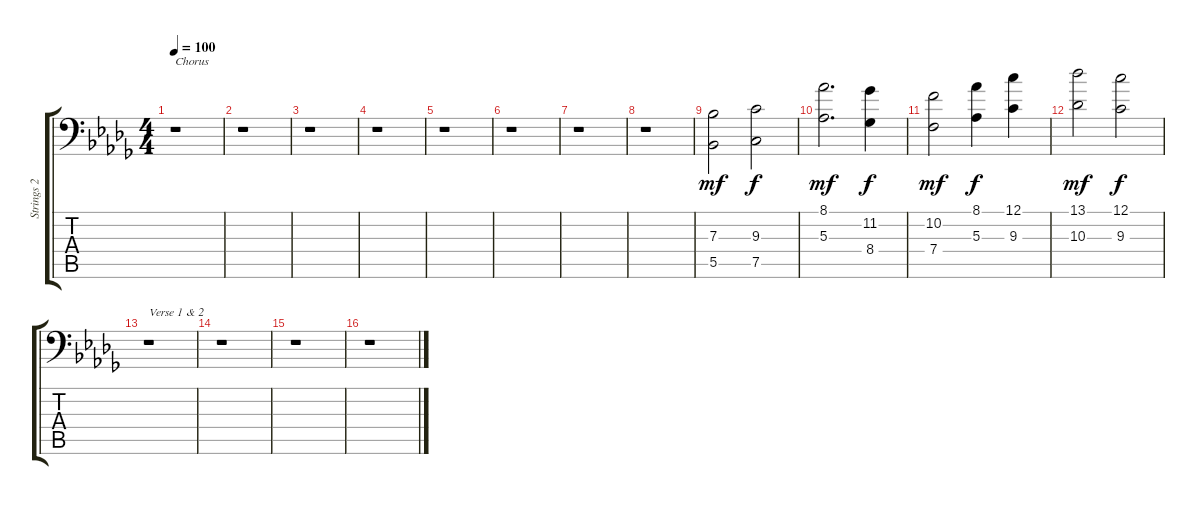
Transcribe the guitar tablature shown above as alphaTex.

\track ("Strings 2" "Strings 2") {instrument stringensemble1}
\staff {score tabs}
\tuning (C4 G3 Eb3 Bb2 F2 Bb1) {hide}
\ts (4 4)
\tempo 100
\clef f4
\ks db
r.1{txt "Chorus" dy f} |
r.1 |
r.1 |
r.1 |
r.1 |
r.1 |
r.1 |
r.1 |
(7.3 5.5).2{dy mf} (9.3 7.5).2{dy f} |
(8.1 5.3).2{d dy mf} (11.2 8.4).4{dy f} |
(10.2 7.4).2{dy mf} (8.1 5.3).4{dy f} (12.1 9.3).4 |
(13.1 10.3).2{dy mf} (12.1 9.3).2{dy f} |
r.1{txt "Verse 1 & 2"} |
r.1 |
r.1 |
r.1
